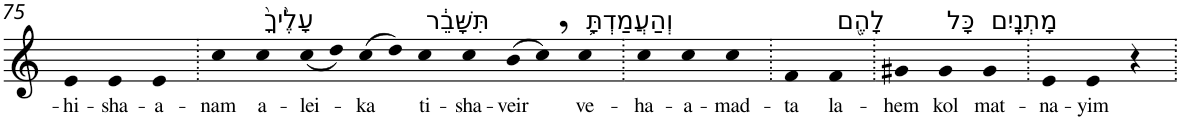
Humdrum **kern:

**kern	**text
*part1	*part1
*staff1	*staff1
*I"Piano	*
*I'Pno	*
!!LO:PB:g=z
*clefG2	*
*k[]	*
=75	=75
!	!LO:LY:b
4e	-hi-
!	!LO:LY:b
4e	-sha-
!	!LO:LY:b
4e	-a-
=76.	=76.
!	!LO:LY:b
4cc	-nam
!LO:TX:a:t=עָלֶ֙יךָ֙	!
!	!LO:LY:b
4cc	a-
!	!LO:LY:b
(<8cc	-lei-
8dd)	.
!	!LO:LY:b
(>8cc	-ka
8dd)	.
!LO:TX:a:t=תִּשָּׁבֵ֔ר	!
!	!LO:LY:b
4cc	ti-
!	!LO:LY:b
4cc	-sha-
!	!LO:LY:b
(>8b	-veir
8cc,)	.
!LO:TX:a:t=וְהַעֲמַדְתָּ֥	!
!	!LO:LY:b
4cc	ve-
=77.	=77.
!	!LO:LY:b
4cc	-ha-
!	!LO:LY:b
4cc	-a-
!	!LO:LY:b
4cc	-mad-
=78.	=78.
!	!LO:LY:b
4f	-ta
!LO:TX:a:t=לָהֶ֖ם	!
!	!LO:LY:b
4f	la-
=79.	=79.
!	!LO:LY:b
4g#X	-hem
!LO:TX:a:t=כָּל	!
!	!LO:LY:b
4g#	kol
!LO:TX:a:t=מָתְנָֽיִם	!
!	!LO:LY:b
4g#	mat-
=80.	=80.
!	!LO:LY:b
4e	-na-
!	!LO:LY:b
4e	-yim
4r	.
=.	=.
*-	*-
